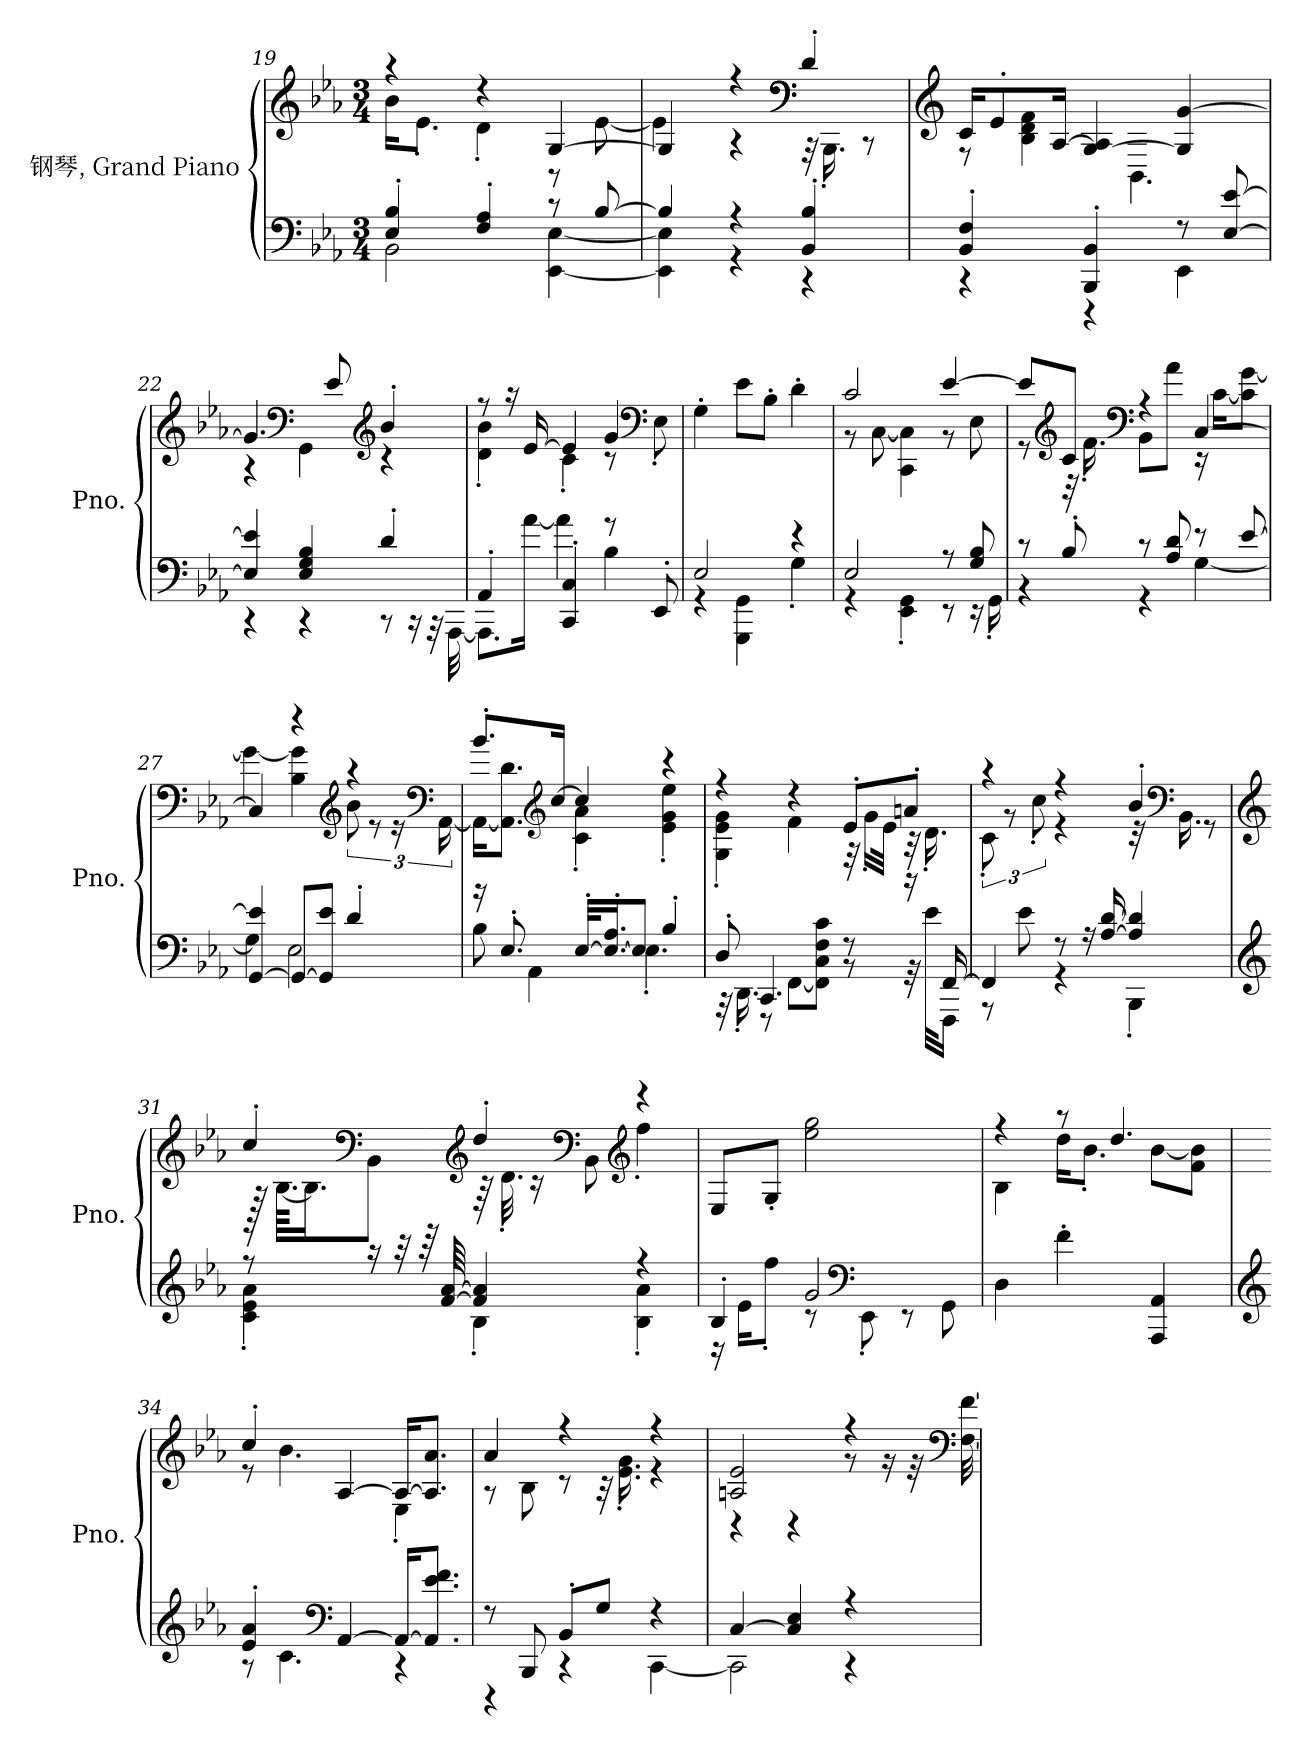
**kern	**kern
*part1	*part1
*staff2	*staff1
*I"钢琴, Grand Piano	*
*I'Pno.	*
*clefF4	*clefG2
*k[b-e-a-]	*k[b-e-a-]
*M3/4	*M3/4
=19	=19
*^	*^
4E-/' 4B-/'	2BB-\	4r	16b-\KL
.	.	.	8.e-'\J
4F/' 4A-/'	.	4r	4d'\
8r	[4EE-\ [4E-\	[4G/	8r
[8B-/	.	.	[8e-\
=20	=20	=20	=20
4B-/]	4EE-\] 4E-\]	4G/]	4e-\]
4r	4r	4r	4r
*	*	*clefF4	*
4BB-/' 4B-/'	4r	4d'/	32r
.	.	.	16.BBB-'\
.	.	.	8r
=21	=21	=21	=21
*	*	*clefG2	*
4BB-/' 4F/'	4r	16c/KL	8r
.	.	8e-'/	.
.	.	.	4B-\ 4d\ 4f\
.	.	[16A-/Jk	.
4BBB-/' 4BB-/'	4r	[4G/ 4A-/]	.
.	.	.	4.BB-\
8r	4EE-\	4G/] [4g/	.
[8E-/ [8e-/	.	.	.
!!LO:PB:g=z	!!
=22	=22	=22	=22
4E-/] 4e-/]	4r	4.g/]	4r
*	*	*clefF4	*
4E-/ 4G/ 4B-/	4r	.	4GG\
.	.	8e-/	.
*	*	*clefG2	*
4d'/	8r	4b-'/	4r
.	16r	.	.
.	32r	.	.
.	[32AAA-\	.	.
=23	=23	=23	=23
4AA-'/	8.AAA-\L]	8r	4d\' 4b-\'
.	.	16r	.
.	[16a-\Jk	[16e-/	.
4CC/' 4C/'	4a-\]	4e-/]	4c'\
8r	4B-\	4g/	8r
*	*	*clefF4	*
8EE-'/	.	.	8E-'\
*	*	*v	*v
=24	=24	=24
2E-/	4r	4G'\
.	4GGG\ 4GG\	8e-\L
.	.	8B-'\J
4r	4G'\	4d'\
=25	=25	=25
*	*	*^
2E-/	4r	2c/	8r
.	.	.	[8C\
.	4EE-\' 4GG\'	.	4CC\ 4C\]
8r	8r	[4e-/	8r
8G/ 8B-/	16r	.	8E-\
.	16GG'\	.	.
!!LO:LB:g=z	!!
=26	=26	=26	=26
8r	4r	8e-/L]	8r
*	*	*clefG2	*
8B-'/	.	8c/J	32r
.	.	.	16.f'\
*	*	*clefF4	*
8r	4r	4r	8BB-\L
8A-/ 8d/	.	.	8a-\J
8r	[4G\	[4C/	16r
.	.	.	[16c\KL
[8e-/	.	.	8c\] [8g\J
=27	=27	=27	=27
[4GG/ 4e-/]	4G\]	4C/]	4g\_
8GG/L_	2E-\	4r	4B-\ 4g\]
8GG/] 8e-/J	.	.	.
*	*	*clefG2	*
4d'/	.	4r	12b-\
.	.	.	12r
.	.	.	24r
*	*	*clefF4	*
.	.	.	[24AA-\
=28	=28	=28	=28
16r	8B-\	8.b-'/L	16AA-\KL_
8.E-'/	.	.	8.AA-\] 8.d\J
.	4AA-\	.	.
*	*	*clefG2	*
.	.	[16cc/Jk	.
[32E-'/KLL	.	4cc/]	4c\' 4a-\'
16.E-/_' 16.A-/'J	.	.	.
8E-/J]	4.E-'\	.	.
4B-'/	.	4r	4e-\' 4g\' 4ee-\'
!!LO:LB:g=z	!!
=29	=29	=29	=29
8D'/	32r	4r	4G\' 4e-\' 4g\'
.	16.DD'\	.	.
4.CC/	8r	.	.
.	[8FF\L	4r	4f\
.	8FF\] 8C\ 8F\ 8c\J	.	.
8r	8r	8e-'/L	32r
.	.	.	16g'\LL
.	.	.	32e-\JJk
16r	32r	8an'/J	32r
.	32e-\KLL	.	16.d'\
[16FF/	16FFF\JJ	.	.
=30	=30	=30	=30
4FF/]	8r	4r	12c'\
.	.	.	12r
.	8e-\	.	.
.	.	.	12cc'\
8r	4r	4r	4r
16r	.	.	.
[16A-/ [16d/	.	.	.
4A-/] 4d/]	4BBB-'\	4b-'/	32r
*	*	*clefF4	*
.	.	.	16.BB-\
.	.	.	8r
!!LO:LB:g=z	!!
=31	=31	=31	=31
*clefG2	*	*clefG2	*
8r	4c\' 4e-\' 4a-\'	4cc'/	128r
.	.	.	[64.B-\KKLL
.	.	.	16.B-\J]
*	*	*clefF4	*
16r	.	.	8BB-\J
32r	.	.	.
64r	.	.	.
[64f/ [64a-/	.	.	.
*	*	*clefG2	*
4f/] 4a-/]	4B-'\	4dd'/	64r
.	.	.	32.d'\
.	.	.	16r
*	*	*clefF4	*
.	.	.	8BB-\
*	*	*clefG2	*
4r	4B-\' 4a-\'	4r	4ff'\
*	*	*v	*v
=32	=32	=32
4B-'/	16r	8E-/L
.	16e-\KL	.
.	8ff'\J	8G'/J
2g/	8r	2ee-\ 2gg\
*clefF4	*	*
.	8EE-'\	.
.	8r	.
.	8GG\	.
*v	*v	*
=33	=33
*	*^
4D\	4r	4B-\
4f'\	8r	16dd\KL
.	.	8.b-'\J
.	4.dd/	.
4AAA-/ 4AA-/	.	[8b-\L
.	.	8f\ 8b-\]J
!!LO:LB:g=z	!!
=34	=34	=34
*clefG2	*	*
*^	*	*
4e-/' 4a-/'	8r	4cc'/	8r
.	4.c\	.	4.b-\
*clefF4	*	*	*
[4AA-/	.	[4A-/	.
16AA-/KL_	4r	16A-/KL_	4E-'\
8.AA-/] 8.e-/ 8.f/J	.	8.A-/] 8.a-/J	.
=35	=35	=35	=35
8r	4r	4a-/	8r
8BBB-/	.	.	8B-\
8BB-'/L	4r	4r	8r
8G/J	.	.	32r
.	.	.	16.e-\' 16.g\'
4r	[4CC\	4r	4r
=36	=36	=36	=36
[4C/	2CC\]	2An/ 2e-/	4r
4C/] 4E-/	.	.	4r
4r	4r	4r	8r
.	.	.	16r
.	.	.	32r
*	*	*clefF4	*
.	.	.	[32F\ [32f\
*v	*v	*	*
*	*v	*v
=	=
*-	*-
